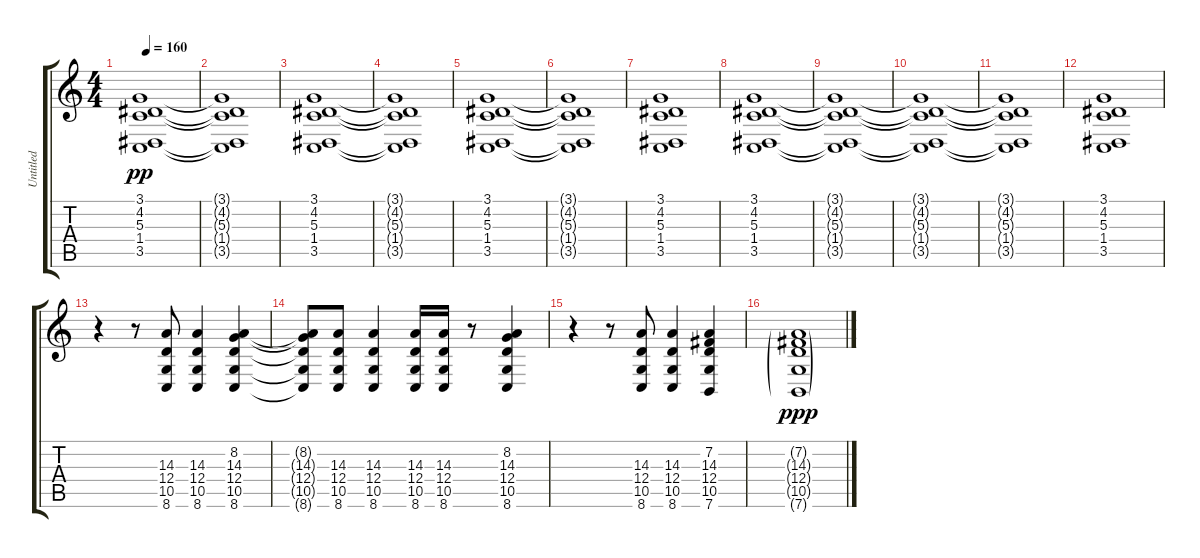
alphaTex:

\track ("Untitled" "Untitled") {instrument synthstrings1}
\staff {score tabs}
\tuning (E4 B3 G3 D3 A2 E2) {hide}
\ts (4 4)
\tempo 160
\clef g2
\ks c
(3.1 4.2 5.3 1.4 3.5).1{dy pp} |
(3.1{t} 4.2{t} 5.3{t} 1.4{t} 3.5{t}).1 |
(3.1 4.2 5.3 1.4 3.5).1 |
(3.1{t} 4.2{t} 5.3{t} 1.4{t} 3.5{t}).1 |
(3.1 4.2 5.3 1.4 3.5).1 |
(3.1{t} 4.2{t} 5.3{t} 1.4{t} 3.5{t}).1 |
(3.1 4.2 5.3 1.4 3.5).1 |
(3.1 4.2 5.3 1.4 3.5).1 |
(3.1{t} 4.2{t} 5.3{t} 1.4{t} 3.5{t}).1 |
(3.1{t} 4.2{t} 5.3{t} 1.4{t} 3.5{t}).1 |
(3.1{t} 4.2{t} 5.3{t} 1.4{t} 3.5{t}).1 |
(3.1 4.2 5.3 1.4 3.5).1 |
r.4 r.8 (14.3 12.4 10.5 8.6).8 (14.3 12.4 10.5 8.6).4 (8.2 14.3 12.4 10.5 8.6).4 |
(8.2{t} 14.3{t} 12.4{t} 10.5{t} 8.6{t}).8 (14.3 12.4 10.5 8.6).8 (14.3 12.4 10.5 8.6).4 (14.3 12.4 10.5 8.6).16 (14.3 12.4 10.5 8.6).16 r.8 (8.2 14.3 12.4 10.5 8.6).4 |
r.4 r.8 (14.3 12.4 10.5 8.6).8 (14.3 12.4 10.5 8.6).4 (7.2 14.3 12.4 10.5 7.6).4 |
(7.2{g} 14.3{g} 12.4{g} 10.5{g} 7.6{g}).1{dy ppp}
